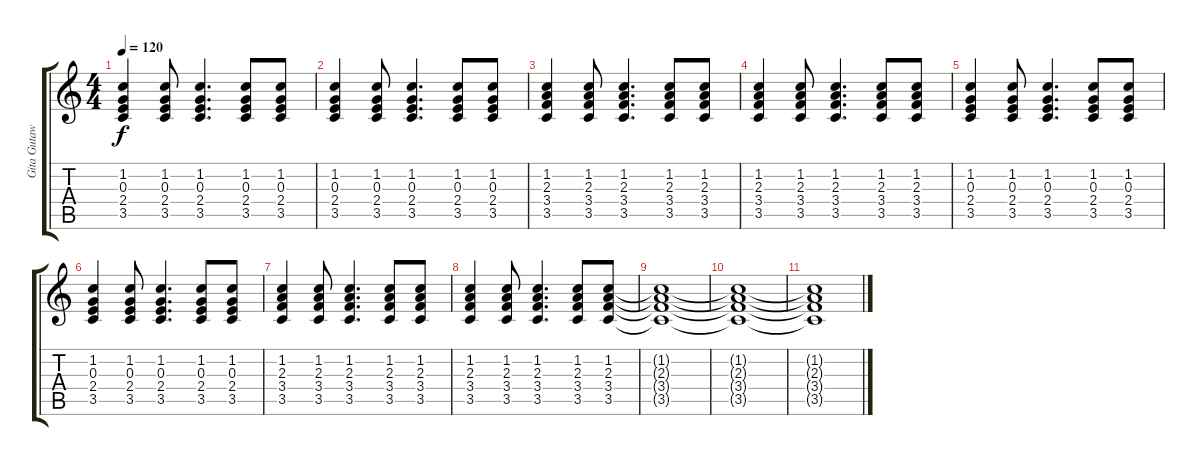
\track ("Gita Gutawa(gitar)" "Gita Gutaw") {instrument electricguitarclean}
\staff {score tabs}
\tuning (E4 B3 G3 D3 A2 E2) {hide}
\ts (4 4)
\tempo 120
\clef g2
\ks c
(1.2 0.3 2.4 3.5).4{dy f} (1.2 0.3 2.4 3.5).8 (1.2 0.3 2.4 3.5).4{d} (1.2 0.3 2.4 3.5).8 (1.2 0.3 2.4 3.5).8 |
(1.2 0.3 2.4 3.5).4 (1.2 0.3 2.4 3.5).8 (1.2 0.3 2.4 3.5).4{d} (1.2 0.3 2.4 3.5).8 (1.2 0.3 2.4 3.5).8 |
(1.2 2.3 3.4 3.5).4 (1.2 2.3 3.4 3.5).8 (1.2 2.3 3.4 3.5).4{d} (1.2 2.3 3.4 3.5).8 (1.2 2.3 3.4 3.5).8 |
(1.2 2.3 3.4 3.5).4 (1.2 2.3 3.4 3.5).8 (1.2 2.3 3.4 3.5).4{d} (1.2 2.3 3.4 3.5).8 (1.2 2.3 3.4 3.5).8 |
(1.2 0.3 2.4 3.5).4 (1.2 0.3 2.4 3.5).8 (1.2 0.3 2.4 3.5).4{d} (1.2 0.3 2.4 3.5).8 (1.2 0.3 2.4 3.5).8 |
(1.2 0.3 2.4 3.5).4 (1.2 0.3 2.4 3.5).8 (1.2 0.3 2.4 3.5).4{d} (1.2 0.3 2.4 3.5).8 (1.2 0.3 2.4 3.5).8 |
(1.2 2.3 3.4 3.5).4 (1.2 2.3 3.4 3.5).8 (1.2 2.3 3.4 3.5).4{d} (1.2 2.3 3.4 3.5).8 (1.2 2.3 3.4 3.5).8 |
(1.2 2.3 3.4 3.5).4 (1.2 2.3 3.4 3.5).8 (1.2 2.3 3.4 3.5).4{d} (1.2 2.3 3.4 3.5).8 (1.2 2.3 3.4 3.5).8 |
(1.2{t} 2.3{t} 3.4{t} 3.5{t}).1 |
(1.2{t} 2.3{t} 3.4{t} 3.5{t}).1 |
(1.2{t} 2.3{t} 3.4{t} 3.5{t}).1
